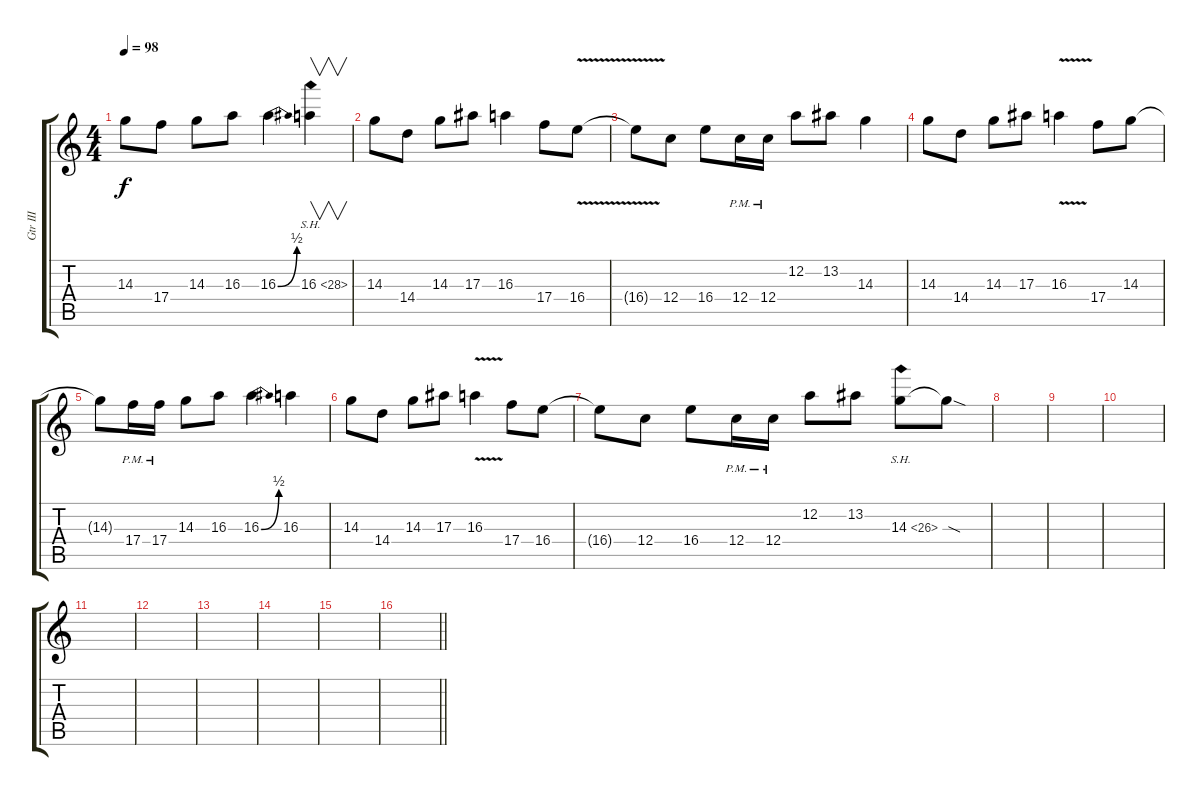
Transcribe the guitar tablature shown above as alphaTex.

\track ("Gtr III" "Gtr III") {instrument overdrivenguitar}
\staff {score tabs}
\tuning (D4 A3 F3 C3 G2 C2) {hide}
\ts (4 4)
\tempo 98
\clef g2
\ks c
14.3{t}.8{dy f} 17.4.8 14.3.8 16.3.8 16.3{be (bend 0 0 60 2)}.4 16.3{sh 12}.4{v} |
14.3.8 14.4.8 14.3.8 17.3.8 16.3.4 17.4.8 16.4{v}.8 |
16.4{t}.8 12.4.8 16.4.8 12.4{pm}.16 12.4{pm}.16 12.2.8 13.2.8 14.3.4 |
14.3.8 14.4.8 14.3.8 17.3.8 16.3{v}.4 17.4.8 14.3.8 |
14.3{t}.8 17.4{pm}.16 17.4{pm}.16 14.3.8 16.3.8 16.3{be (bend 0 0 60 2)}.4 16.3.4 |
14.3.8 14.4.8 14.3.8 17.3.8 16.3{v}.4 17.4.8 16.4.8 |
16.4{t}.8 12.4.8 16.4.8 12.4{pm}.16 12.4{pm}.16 12.2.8 13.2.8 14.3{sh 12}.8 14.3{sod t}.8 |
|
|
|
|
|
|
|
|
\barLineRight lightlight
